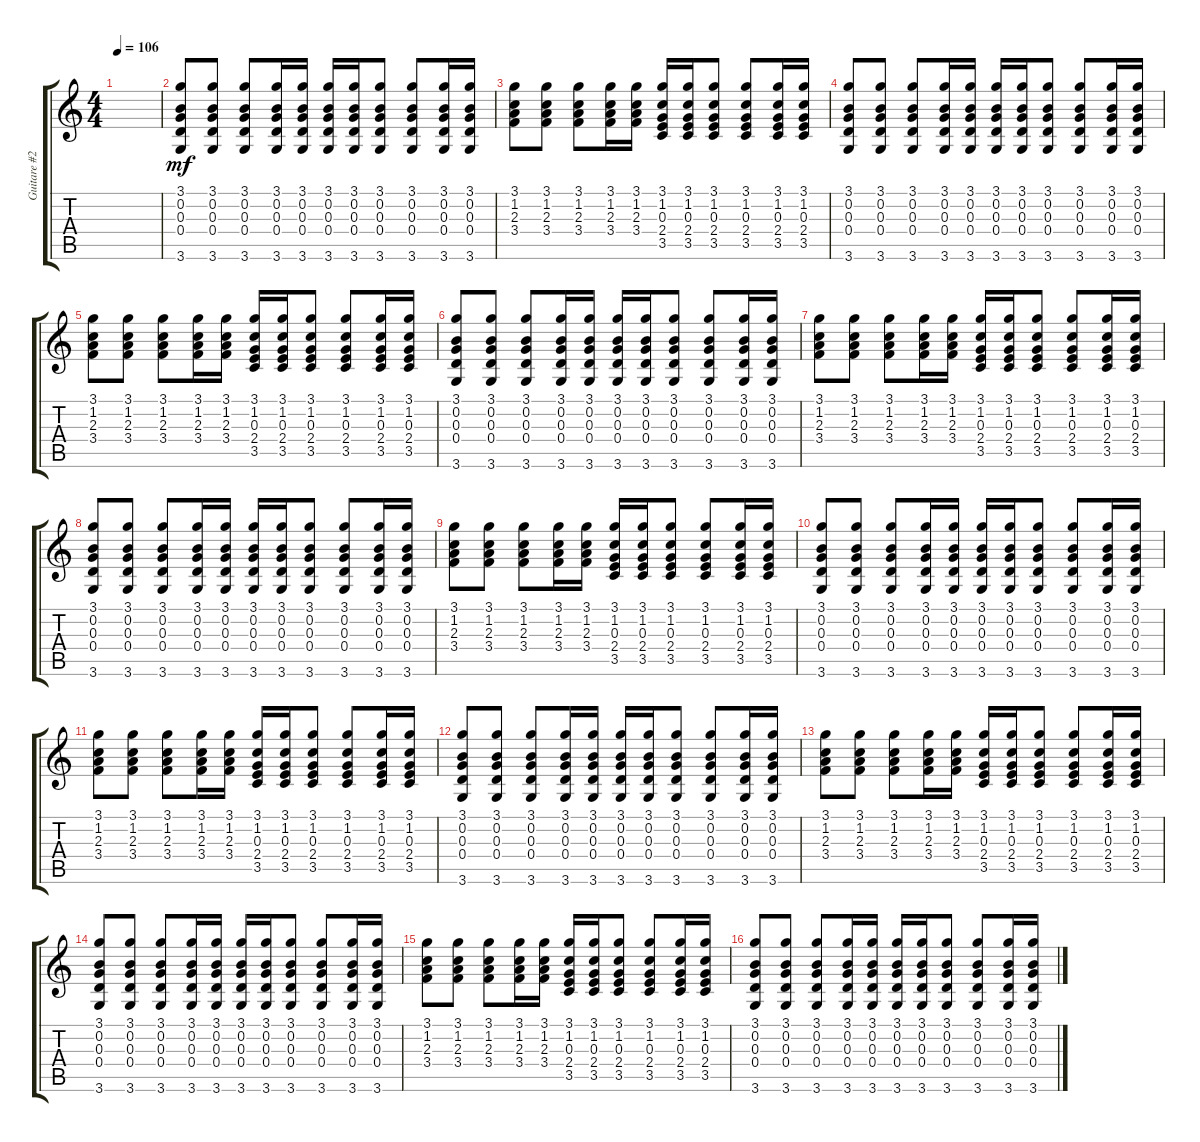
\track ("Guitare #2" "Guitare #2") {instrument electricguitarjazz}
\staff {score tabs}
\tuning (E4 B3 G3 D3 A2 E2) {hide}
\ts (4 4)
\tempo 106
\clef g2
\ks c
|
(3.1 0.2 0.3 0.4 3.6).8{dy mf} (3.1 0.2 0.3 0.4 3.6).8 (3.1 0.2 0.3 0.4 3.6).8 (3.1 0.2 0.3 0.4 3.6).16 (3.1 0.2 0.3 0.4 3.6).16 (3.1 0.2 0.3 0.4 3.6).16 (3.1 0.2 0.3 0.4 3.6).16 (3.1 0.2 0.3 0.4 3.6).8 (3.1 0.2 0.3 0.4 3.6).8 (3.1 0.2 0.3 0.4 3.6).16 (3.1 0.2 0.3 0.4 3.6).16 |
(3.1 1.2 2.3 3.4).8 (3.1 1.2 2.3 3.4).8 (3.1 1.2 2.3 3.4).8 (3.1 1.2 2.3 3.4).16 (3.1 1.2 2.3 3.4).16 (3.1 1.2 0.3 2.4 3.5).16 (3.1 1.2 0.3 2.4 3.5).16 (3.1 1.2 0.3 2.4 3.5).8 (3.1 1.2 0.3 2.4 3.5).8 (3.1 1.2 0.3 2.4 3.5).16 (3.1 1.2 0.3 2.4 3.5).16 |
(3.1 0.2 0.3 0.4 3.6).8 (3.1 0.2 0.3 0.4 3.6).8 (3.1 0.2 0.3 0.4 3.6).8 (3.1 0.2 0.3 0.4 3.6).16 (3.1 0.2 0.3 0.4 3.6).16 (3.1 0.2 0.3 0.4 3.6).16 (3.1 0.2 0.3 0.4 3.6).16 (3.1 0.2 0.3 0.4 3.6).8 (3.1 0.2 0.3 0.4 3.6).8 (3.1 0.2 0.3 0.4 3.6).16 (3.1 0.2 0.3 0.4 3.6).16 |
(3.1 1.2 2.3 3.4).8 (3.1 1.2 2.3 3.4).8 (3.1 1.2 2.3 3.4).8 (3.1 1.2 2.3 3.4).16 (3.1 1.2 2.3 3.4).16 (3.1 1.2 0.3 2.4 3.5).16 (3.1 1.2 0.3 2.4 3.5).16 (3.1 1.2 0.3 2.4 3.5).8 (3.1 1.2 0.3 2.4 3.5).8 (3.1 1.2 0.3 2.4 3.5).16 (3.1 1.2 0.3 2.4 3.5).16 |
(3.1 0.2 0.3 0.4 3.6).8 (3.1 0.2 0.3 0.4 3.6).8 (3.1 0.2 0.3 0.4 3.6).8 (3.1 0.2 0.3 0.4 3.6).16 (3.1 0.2 0.3 0.4 3.6).16 (3.1 0.2 0.3 0.4 3.6).16 (3.1 0.2 0.3 0.4 3.6).16 (3.1 0.2 0.3 0.4 3.6).8 (3.1 0.2 0.3 0.4 3.6).8 (3.1 0.2 0.3 0.4 3.6).16 (3.1 0.2 0.3 0.4 3.6).16 |
(3.1 1.2 2.3 3.4).8 (3.1 1.2 2.3 3.4).8 (3.1 1.2 2.3 3.4).8 (3.1 1.2 2.3 3.4).16 (3.1 1.2 2.3 3.4).16 (3.1 1.2 0.3 2.4 3.5).16 (3.1 1.2 0.3 2.4 3.5).16 (3.1 1.2 0.3 2.4 3.5).8 (3.1 1.2 0.3 2.4 3.5).8 (3.1 1.2 0.3 2.4 3.5).16 (3.1 1.2 0.3 2.4 3.5).16 |
(3.1 0.2 0.3 0.4 3.6).8 (3.1 0.2 0.3 0.4 3.6).8 (3.1 0.2 0.3 0.4 3.6).8 (3.1 0.2 0.3 0.4 3.6).16 (3.1 0.2 0.3 0.4 3.6).16 (3.1 0.2 0.3 0.4 3.6).16 (3.1 0.2 0.3 0.4 3.6).16 (3.1 0.2 0.3 0.4 3.6).8 (3.1 0.2 0.3 0.4 3.6).8 (3.1 0.2 0.3 0.4 3.6).16 (3.1 0.2 0.3 0.4 3.6).16 |
(3.1 1.2 2.3 3.4).8 (3.1 1.2 2.3 3.4).8 (3.1 1.2 2.3 3.4).8 (3.1 1.2 2.3 3.4).16 (3.1 1.2 2.3 3.4).16 (3.1 1.2 0.3 2.4 3.5).16 (3.1 1.2 0.3 2.4 3.5).16 (3.1 1.2 0.3 2.4 3.5).8 (3.1 1.2 0.3 2.4 3.5).8 (3.1 1.2 0.3 2.4 3.5).16 (3.1 1.2 0.3 2.4 3.5).16 |
(3.1 0.2 0.3 0.4 3.6).8 (3.1 0.2 0.3 0.4 3.6).8 (3.1 0.2 0.3 0.4 3.6).8 (3.1 0.2 0.3 0.4 3.6).16 (3.1 0.2 0.3 0.4 3.6).16 (3.1 0.2 0.3 0.4 3.6).16 (3.1 0.2 0.3 0.4 3.6).16 (3.1 0.2 0.3 0.4 3.6).8 (3.1 0.2 0.3 0.4 3.6).8 (3.1 0.2 0.3 0.4 3.6).16 (3.1 0.2 0.3 0.4 3.6).16 |
(3.1 1.2 2.3 3.4).8 (3.1 1.2 2.3 3.4).8 (3.1 1.2 2.3 3.4).8 (3.1 1.2 2.3 3.4).16 (3.1 1.2 2.3 3.4).16 (3.1 1.2 0.3 2.4 3.5).16 (3.1 1.2 0.3 2.4 3.5).16 (3.1 1.2 0.3 2.4 3.5).8 (3.1 1.2 0.3 2.4 3.5).8 (3.1 1.2 0.3 2.4 3.5).16 (3.1 1.2 0.3 2.4 3.5).16 |
(3.1 0.2 0.3 0.4 3.6).8 (3.1 0.2 0.3 0.4 3.6).8 (3.1 0.2 0.3 0.4 3.6).8 (3.1 0.2 0.3 0.4 3.6).16 (3.1 0.2 0.3 0.4 3.6).16 (3.1 0.2 0.3 0.4 3.6).16 (3.1 0.2 0.3 0.4 3.6).16 (3.1 0.2 0.3 0.4 3.6).8 (3.1 0.2 0.3 0.4 3.6).8 (3.1 0.2 0.3 0.4 3.6).16 (3.1 0.2 0.3 0.4 3.6).16 |
(3.1 1.2 2.3 3.4).8 (3.1 1.2 2.3 3.4).8 (3.1 1.2 2.3 3.4).8 (3.1 1.2 2.3 3.4).16 (3.1 1.2 2.3 3.4).16 (3.1 1.2 0.3 2.4 3.5).16 (3.1 1.2 0.3 2.4 3.5).16 (3.1 1.2 0.3 2.4 3.5).8 (3.1 1.2 0.3 2.4 3.5).8 (3.1 1.2 0.3 2.4 3.5).16 (3.1 1.2 0.3 2.4 3.5).16 |
(3.1 0.2 0.3 0.4 3.6).8 (3.1 0.2 0.3 0.4 3.6).8 (3.1 0.2 0.3 0.4 3.6).8 (3.1 0.2 0.3 0.4 3.6).16 (3.1 0.2 0.3 0.4 3.6).16 (3.1 0.2 0.3 0.4 3.6).16 (3.1 0.2 0.3 0.4 3.6).16 (3.1 0.2 0.3 0.4 3.6).8 (3.1 0.2 0.3 0.4 3.6).8 (3.1 0.2 0.3 0.4 3.6).16 (3.1 0.2 0.3 0.4 3.6).16 |
(3.1 1.2 2.3 3.4).8 (3.1 1.2 2.3 3.4).8 (3.1 1.2 2.3 3.4).8 (3.1 1.2 2.3 3.4).16 (3.1 1.2 2.3 3.4).16 (3.1 1.2 0.3 2.4 3.5).16 (3.1 1.2 0.3 2.4 3.5).16 (3.1 1.2 0.3 2.4 3.5).8 (3.1 1.2 0.3 2.4 3.5).8 (3.1 1.2 0.3 2.4 3.5).16 (3.1 1.2 0.3 2.4 3.5).16 |
(3.1 0.2 0.3 0.4 3.6).8 (3.1 0.2 0.3 0.4 3.6).8 (3.1 0.2 0.3 0.4 3.6).8 (3.1 0.2 0.3 0.4 3.6).16 (3.1 0.2 0.3 0.4 3.6).16 (3.1 0.2 0.3 0.4 3.6).16 (3.1 0.2 0.3 0.4 3.6).16 (3.1 0.2 0.3 0.4 3.6).8 (3.1 0.2 0.3 0.4 3.6).8 (3.1 0.2 0.3 0.4 3.6).16 (3.1 0.2 0.3 0.4 3.6).16
